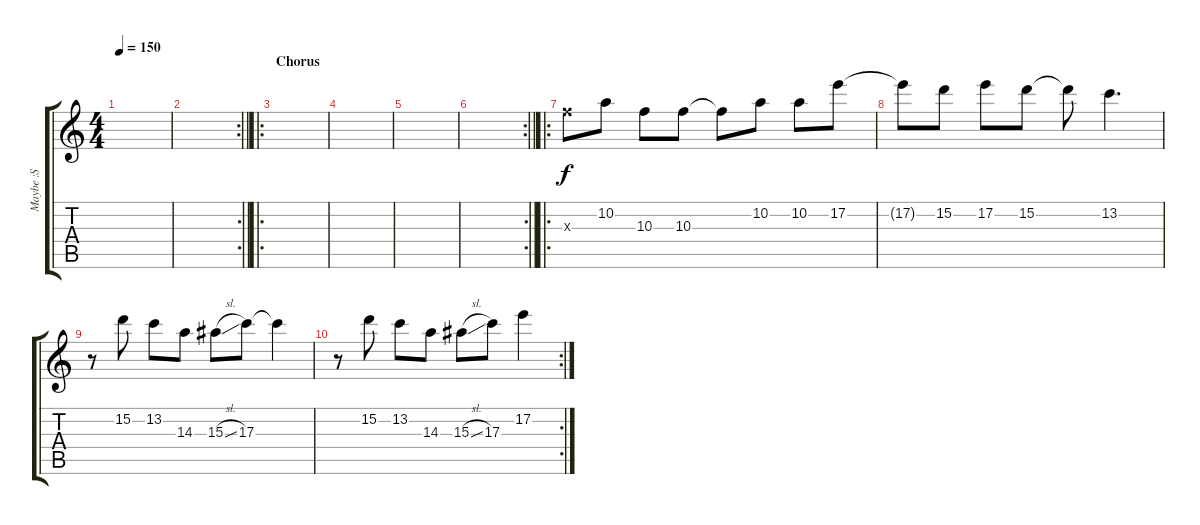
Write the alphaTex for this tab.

\track ("Maybe :S" "Maybe :S") {instrument distortionguitar}
\staff {score tabs}
\tuning (E4 B3 G3 D3 A2 D2) {hide}
\ts (4 4)
\tempo 150
\clef g2
\ks c
|
\rc 2
\barLineRight lightlight
|
\ro
\section ("" "Chorus")
|
|
|
\rc 2
\barLineRight lightlight
|
\ro
10.3{x}.8 10.2.8 10.3.8 10.3.8 10.3{t}.8 10.2.8 10.2.8 17.2.8 |
17.2{t}.8 15.2.8 17.2.8 15.2.8 15.2{t}.8 13.2.4{d} |
r.8 15.2.8 13.2.8 14.3.8 15.3{sl}.8 17.3.8 17.3{t}.4 |
\rc 2
r.8 15.2.8 13.2.8 14.3.8 15.3{sl}.8 17.3.8 17.2.4
